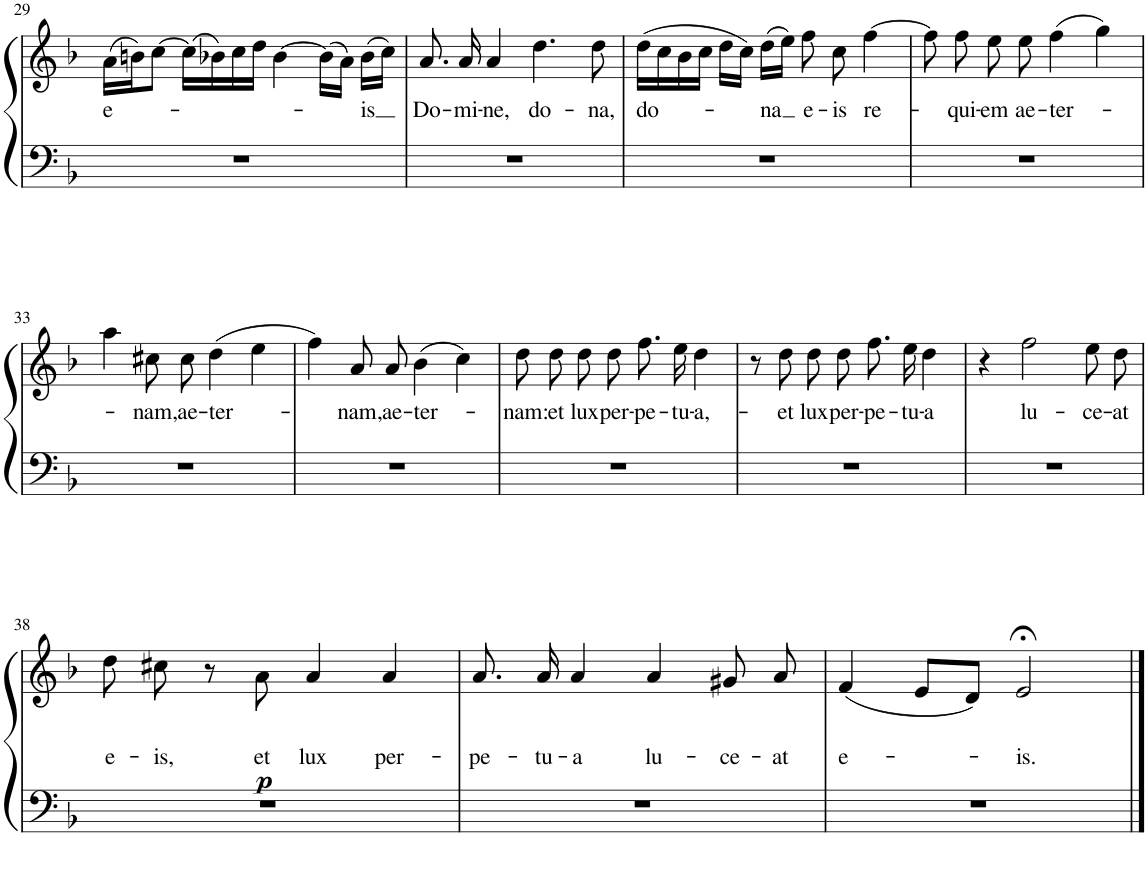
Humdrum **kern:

**kern	**kern	**text	**dynam
*part1	*part1	*part1	*part1
*staff2	*staff1	*staff1	*staff1/2
*I"Piano	*	*	*
*I'Pno.	*	*	*
!!LO:PB:g=z
*clefF4	*clefG2	*	*
*k[b-]	*k[b-]	*	*
*M4/4	*M4/4	*	*
*met(c)	*met(c)	*	*
=29	=29	=29	=29
!	!	!LO:LY:b	!
1r	(16a\LL	e-	.
.	16bn\J)	.	.
.	[8cc\J	.	.
.	(16cc\LL]	.	.
.	16b-X\)	.	.
.	16cc\	.	.
.	16dd\JJ	.	.
.	[4b-\	.	.
.	(16b-\LL]	.	.
.	16a\JJ)	.	.
!	!	!LO:LY:b	!
.	(16b-\LL	-is	.
.	16cc\JJ)	.	.
=30	=30	=30	=30
!	!	!LO:LY:b	!
1r	8.a/	Do-	.
!	!	!LO:LY:b	!
.	16a/	-mi-	.
!	!	!LO:LY:b	!
.	4a/	-ne,	.
!	!	!LO:LY:b	!
.	4.dd\	do-	.
!	!	!LO:LY:b	!
.	8dd\	-na,	.
=31	=31	=31	=31
!	!	!LO:LY:b	!
1r	(16dd\LL	do-	.
.	16cc\	.	.
.	16b-\	.	.
.	16cc\JJ	.	.
.	16dd\LL	.	.
.	16cc\JJ)	.	.
!	!	!LO:LY:b	!
.	(16dd\LL	-na	.
.	16ee\JJ)	.	.
!	!	!LO:LY:b	!
.	8ff\	e-	.
!	!	!LO:LY:b	!
.	8cc\	-is	.
!	!	!LO:LY:b	!
.	[4ff\	re-	.
=32	=32	=32	=32
1r	8ff\]	.	.
!	!	!LO:LY:b	!
.	8ff\	-qui-	.
!	!	!LO:LY:b	!
.	8ee\	-em	.
!	!	!LO:LY:b	!
.	8ee\	ae-	.
!	!	!LO:LY:b	!
.	(4ff\	-ter-	.
.	4gg\)	.	.
!!LO:LB:g=z
=33	=33	=33	=33
1r	4aa\	.	.
!	!	!LO:LY:b	!
.	8cc#X\	-nam,	.
!	!	!LO:LY:b	!
.	8cc#\	ae-	.
!	!	!LO:LY:b	!
.	(4dd\	-ter-	.
.	4ee\	.	.
=34	=34	=34	=34
1r	4ff\)	.	.
!	!	!LO:LY:b	!
.	8a/	-nam,	.
!	!	!LO:LY:b	!
.	8a/	ae-	.
!	!	!LO:LY:b	!
.	(4b-\	-ter-	.
.	4cc\)	.	.
=35	=35	=35	=35
!	!	!LO:LY:b	!
1r	8dd\	-nam:	.
!	!	!LO:LY:b	!
.	8dd\	et	.
!	!	!LO:LY:b	!
.	8dd\	lux	.
!	!	!LO:LY:b	!
.	8dd\	per-	.
!	!	!LO:LY:b	!
.	8.ff\	-pe-	.
!	!	!LO:LY:b	!
.	16ee\	-tu-	.
!	!	!LO:LY:b	!
.	4dd\	-a,-	.
=36	=36	=36	=36
1r	8r	.	.
!	!	!LO:LY:b	!
.	8dd\	-et	.
!	!	!LO:LY:b	!
.	8dd\	lux	.
!	!	!LO:LY:b	!
.	8dd\	per-	.
!	!	!LO:LY:b	!
.	8.ff\	-pe-	.
!	!	!LO:LY:b	!
.	16ee\	-tu-	.
!	!	!LO:LY:b	!
.	4dd\	-a	.
=37	=37	=37	=37
1r	4r	.	.
!	!	!LO:LY:b	!
.	2ff\	lu-	.
!	!	!LO:LY:b	!
.	8ee\	-ce-	.
!	!	!LO:LY:b	!
.	8dd\	-at	.
!!LO:LB:g=z
=38	=38	=38	=38
!	!	!LO:LY:b	!
1r	8dd\	e-	.
!	!	!LO:LY:b	!
.	8cc#X\	-is,	.
.	8r	.	.
!	!	!LO:LY:b	!LO:DY:b
.	8a\	et	p
!	!	!LO:LY:b	!
.	4a/	lux	.
!	!	!LO:LY:b	!
.	4a/	per-	.
=39	=39	=39	=39
!	!	!LO:LY:b	!
1r	8.a/	-pe-	.
!	!	!LO:LY:b	!
.	16a/	-tu-	.
!	!	!LO:LY:b	!
.	4a/	-a	.
!	!	!LO:LY:b	!
.	4a/	lu-	.
!	!	!LO:LY:b	!
.	8g#X/	-ce-	.
!	!	!LO:LY:b	!
.	8a/	-at	.
=40	=40	=40	=40
!	!	!LO:LY:b	!
1r	(4f/	e-	.
.	8e/L	.	.
.	8d/J)	.	.
!	!	!LO:LY:b	!
.	2e;</	-is.	.
==	==	==	==
*-	*-	*-	*-
